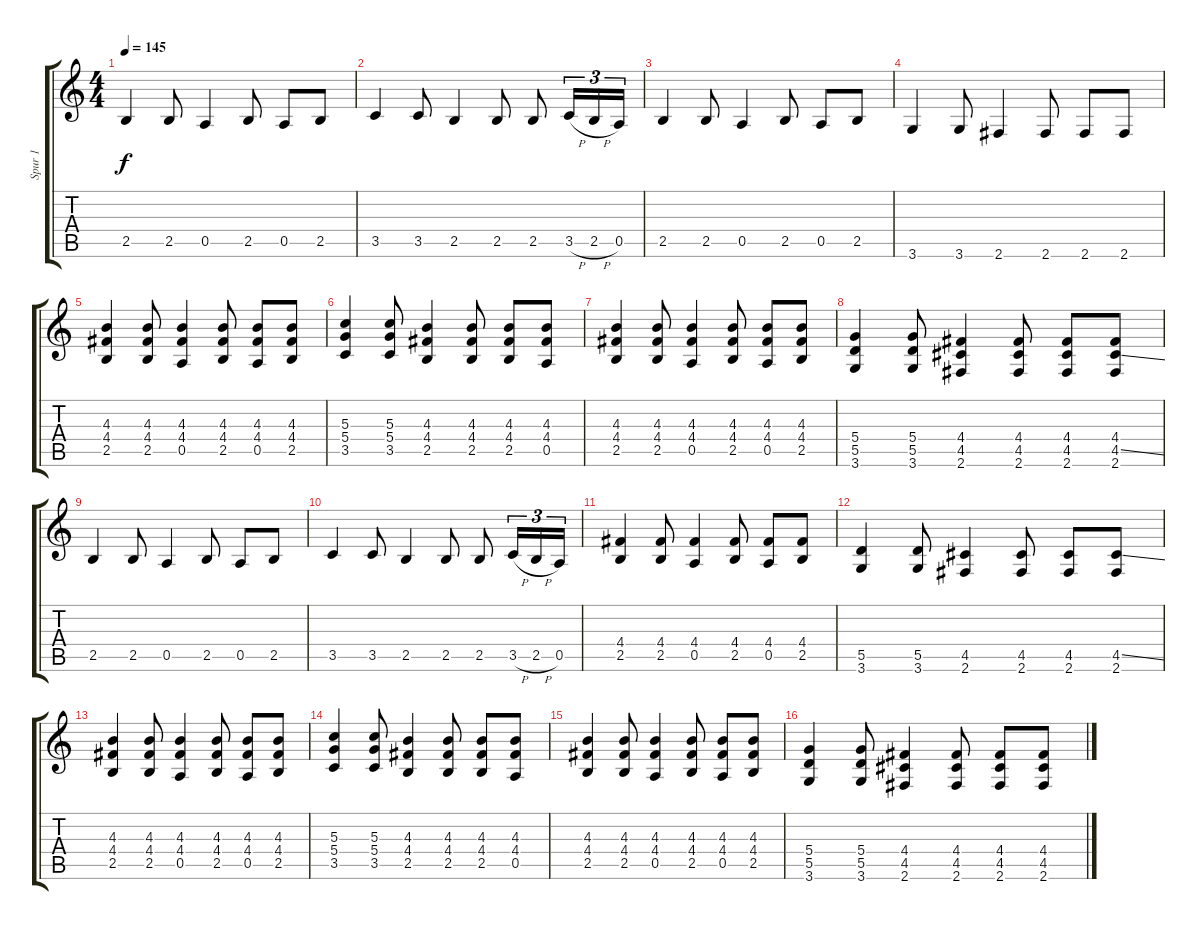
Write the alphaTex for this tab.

\track ("Spur 1" "Spur 1") {instrument distortionguitar}
\staff {score tabs}
\tuning (E4 B3 G3 D3 A2 E2) {hide}
\ts (4 4)
\tempo 145
\clef g2
\ks c
2.5.4{dy f instrument distortionguitar} 2.5.8 0.5.4 2.5.8 0.5.8 2.5.8 |
3.5.4 3.5.8 2.5.4 2.5.8 2.5.8 3.5{h}.16{tu (3 2)} 2.5{h}.16{tu (3 2)} 0.5.16{tu (3 2)} |
2.5.4 2.5.8 0.5.4 2.5.8 0.5.8 2.5.8 |
3.6.4 3.6.8 2.6.4 2.6.8 2.6.8 2.6.8 |
(4.3 4.4 2.5).4 (4.3 4.4 2.5).8 (4.3 4.4 0.5).4 (4.3 4.4 2.5).8 (4.3 4.4 0.5).8 (4.3 4.4 2.5).8 |
(5.3 5.4 3.5).4 (5.3 5.4 3.5).8 (4.3 4.4 2.5).4 (4.3 4.4 2.5).8 (4.3 4.4 2.5).8 (4.3 4.4 0.5).8 |
(4.3 4.4 2.5).4 (4.3 4.4 2.5).8 (4.3 4.4 0.5).4 (4.3 4.4 2.5).8 (4.3 4.4 0.5).8 (4.3 4.4 2.5).8 |
(5.4 5.5 3.6).4 (5.4 5.5 3.6).8 (4.4 4.5 2.6).4 (4.4 4.5 2.6).8 (4.4 4.5 2.6).8 (4.4 4.5{ss} 2.6).8 |
2.5.4 2.5.8 0.5.4 2.5.8 0.5.8 2.5.8 |
3.5.4 3.5.8 2.5.4 2.5.8 2.5.8 3.5{h}.16{tu (3 2)} 2.5{h}.16{tu (3 2)} 0.5.16{tu (3 2)} |
(4.4 2.5).4 (4.4 2.5).8 (4.4 0.5).4 (4.4 2.5).8 (4.4 0.5).8 (4.4 2.5).8 |
(5.5 3.6).4 (5.5 3.6).8 (4.5 2.6).4 (4.5 2.6).8 (4.5 2.6).8 (4.5{ss} 2.6).8 |
(4.3 4.4 2.5).4 (4.3 4.4 2.5).8 (4.3 4.4 0.5).4 (4.3 4.4 2.5).8 (4.3 4.4 0.5).8 (4.3 4.4 2.5).8 |
(5.3 5.4 3.5).4 (5.3 5.4 3.5).8 (4.3 4.4 2.5).4 (4.3 4.4 2.5).8 (4.3 4.4 2.5).8 (4.3 4.4 0.5).8 |
(4.3 4.4 2.5).4 (4.3 4.4 2.5).8 (4.3 4.4 0.5).4 (4.3 4.4 2.5).8 (4.3 4.4 0.5).8 (4.3 4.4 2.5).8 |
(5.4 5.5 3.6).4 (5.4 5.5 3.6).8 (4.4 4.5 2.6).4 (4.4 4.5 2.6).8 (4.4 4.5 2.6).8 (4.4 4.5{ss} 2.6).8
